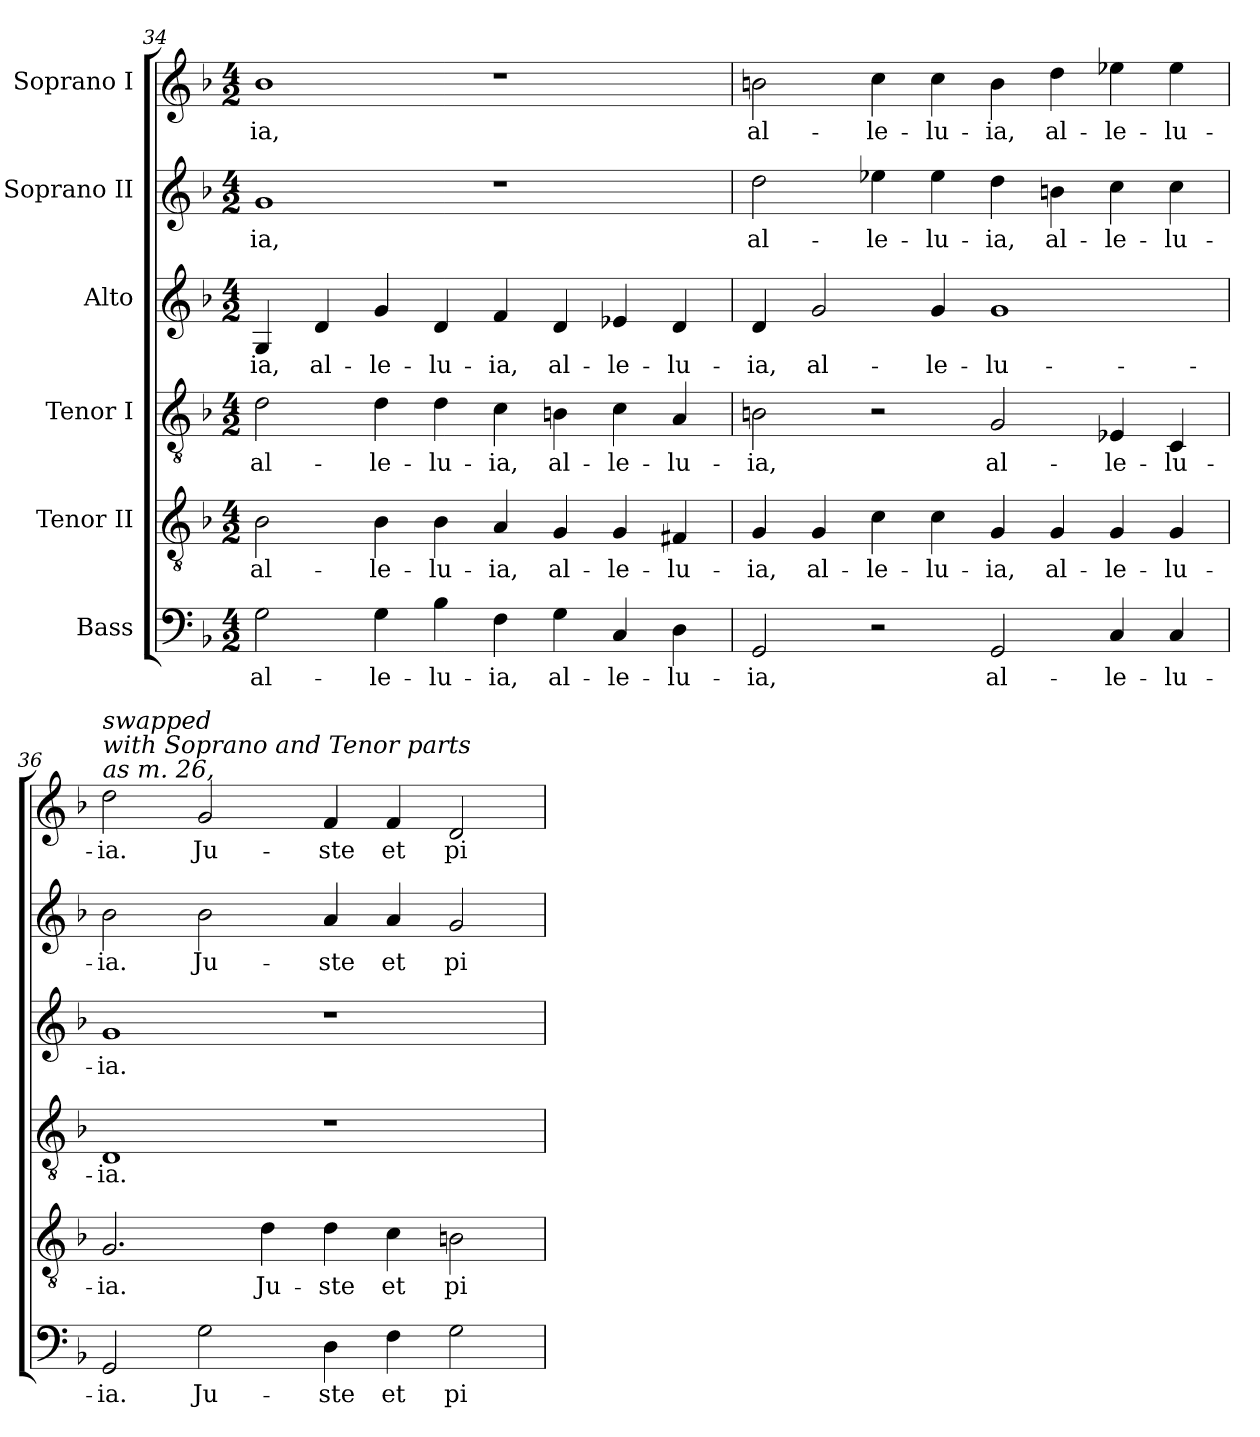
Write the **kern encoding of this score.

**kern	**text	**kern	**text	**kern	**text	**kern	**text	**kern	**text	**kern	**text
*part6	*part6	*part5	*part5	*part4	*part4	*part3	*part3	*part2	*part2	*part1	*part1
*staff6	*staff6	*staff5	*staff5	*staff4	*staff4	*staff3	*staff3	*staff2	*staff2	*staff1	*staff1
*I"Bass	*	*I"Tenor II	*	*I"Tenor I	*	*I"Alto	*	*I"Soprano II	*	*I"Soprano I	*
!!LO:LB:g=z
*clefF4	*	*clefGv2	*	*clefGv2	*	*clefG2	*	*clefG2	*	*clefG2	*
*k[b-]	*	*k[b-]	*	*k[b-]	*	*k[b-]	*	*k[b-]	*	*k[b-]	*
*F:	*	*F:	*	*F:	*	*F:	*	*F:	*	*F:	*
*M4/2	*	*M4/2	*	*M4/2	*	*M4/2	*	*M4/2	*	*M4/2	*
=34	=34	=34	=34	=34	=34	=34	=34	=34	=34	=34	=34
!	!LO:LY:b:color=#000000	!	!	!	!	!	!	!	!	!	!
!	!	!	!LO:LY:b:color=#000000	!	!	!	!	!	!	!	!
!	!	!	!	!	!LO:LY:b:color=#000000	!	!	!	!	!	!
!	!	!	!	!	!	!	!LO:LY:b:color=#000000	!	!	!	!
!	!	!	!	!	!	!	!	!	!LO:LY:b:color=#000000	!	!
!	!	!	!	!	!	!	!	!	!	!	!LO:LY:b:color=#000000
2Gi\	al-	2B-i\	al-	2di\	al-	4Gi/	-ia,	1gi	-ia,	1b-i	-ia,
!	!	!	!	!	!	!	!LO:LY:b:color=#000000	!	!	!	!
.	.	.	.	.	.	4di/	al-	.	.	.	.
!	!LO:LY:b:color=#000000	!	!	!	!	!	!	!	!	!	!
!	!	!	!LO:LY:b:color=#000000	!	!	!	!	!	!	!	!
!	!	!	!	!	!LO:LY:b:color=#000000	!	!	!	!	!	!
!	!	!	!	!	!	!	!LO:LY:b:color=#000000	!	!	!	!
4Gi\	-le-	4B-i\	-le-	4di\	-le-	4gi/	-le-	.	.	.	.
!	!LO:LY:b:color=#000000	!	!	!	!	!	!	!	!	!	!
!	!	!	!LO:LY:b:color=#000000	!	!	!	!	!	!	!	!
!	!	!	!	!	!LO:LY:b:color=#000000	!	!	!	!	!	!
!	!	!	!	!	!	!	!LO:LY:b:color=#000000	!	!	!	!
4B-i\	-lu-	4B-i\	-lu-	4di\	-lu-	4di/	-lu-	.	.	.	.
!	!LO:LY:b:color=#000000	!	!	!	!	!	!	!	!	!	!
!	!	!	!LO:LY:b:color=#000000	!	!	!	!	!	!	!	!
!	!	!	!	!	!LO:LY:b:color=#000000	!	!	!	!	!	!
!	!	!	!	!	!	!	!LO:LY:b:color=#000000	!	!	!	!
4Fi\	-ia,	4Ai/	-ia,	4ci\	-ia,	4fi/	-ia,	1r	.	1r	.
!	!LO:LY:b:color=#000000	!	!	!	!	!	!	!	!	!	!
!	!	!	!LO:LY:b:color=#000000	!	!	!	!	!	!	!	!
!	!	!	!	!	!LO:LY:b:color=#000000	!	!	!	!	!	!
!	!	!	!	!	!	!	!LO:LY:b:color=#000000	!	!	!	!
4Gi\	al-	4Gi/	al-	4Bni\	al-	4di/	al-	.	.	.	.
!	!LO:LY:b:color=#000000	!	!	!	!	!	!	!	!	!	!
!	!	!	!LO:LY:b:color=#000000	!	!	!	!	!	!	!	!
!	!	!	!	!	!LO:LY:b:color=#000000	!	!	!	!	!	!
!	!	!	!	!	!	!	!LO:LY:b:color=#000000	!	!	!	!
4Ci/	-le-	4Gi/	-le-	4ci\	-le-	4e-Xi/	-le-	.	.	.	.
!	!LO:LY:b:color=#000000	!	!	!	!	!	!	!	!	!	!
!	!	!	!LO:LY:b:color=#000000	!	!	!	!	!	!	!	!
!	!	!	!	!	!LO:LY:b:color=#000000	!	!	!	!	!	!
!	!	!	!	!	!	!	!LO:LY:b:color=#000000	!	!	!	!
4Di\	-lu-	4F#Xi/	-lu-	4Ai/	-lu-	4di/	-lu-	.	.	.	.
=35	=35	=35	=35	=35	=35	=35	=35	=35	=35	=35	=35
!	!LO:LY:b:color=#000000	!	!	!	!	!	!	!	!	!	!
!	!	!	!LO:LY:b:color=#000000	!	!	!	!	!	!	!	!
!	!	!	!	!	!LO:LY:b:color=#000000	!	!	!	!	!	!
!	!	!	!	!	!	!	!LO:LY:b:color=#000000	!	!	!	!
!	!	!	!	!	!	!	!	!	!LO:LY:b:color=#000000	!	!
!	!	!	!	!	!	!	!	!	!	!	!LO:LY:b:color=#000000
2GGi/	-ia,	4Gi/	-ia,	2Bni\	-ia,	4di/	-ia,	2ddi\	al-	2bni\	al-
!	!	!	!LO:LY:b:color=#000000	!	!	!	!	!	!	!	!
!	!	!	!	!	!	!	!LO:LY:b:color=#000000	!	!	!	!
.	.	4Gi/	al-	.	.	2gi/	al-	.	.	.	.
!	!	!	!LO:LY:b:color=#000000	!	!	!	!	!	!	!	!
!	!	!	!	!	!	!	!	!	!LO:LY:b:color=#000000	!	!
!	!	!	!	!	!	!	!	!	!	!	!LO:LY:b:color=#000000
2r	.	4ci\	-le-	2r	.	.	.	4ee-Xi\	-le-	4cci\	-le-
!	!	!	!LO:LY:b:color=#000000	!	!	!	!	!	!	!	!
!	!	!	!	!	!	!	!LO:LY:b:color=#000000	!	!	!	!
!	!	!	!	!	!	!	!	!	!LO:LY:b:color=#000000	!	!
!	!	!	!	!	!	!	!	!	!	!	!LO:LY:b:color=#000000
.	.	4ci\	-lu-	.	.	4gi/	-le-	4ee-i\	-lu-	4cci\	-lu-
!	!LO:LY:b:color=#000000	!	!	!	!	!	!	!	!	!	!
!	!	!	!LO:LY:b:color=#000000	!	!	!	!	!	!	!	!
!	!	!	!	!	!LO:LY:b:color=#000000	!	!	!	!	!	!
!	!	!	!	!	!	!	!LO:LY:b:color=#000000	!	!	!	!
!	!	!	!	!	!	!	!	!	!LO:LY:b:color=#000000	!	!
!	!	!	!	!	!	!	!	!	!	!	!LO:LY:b:color=#000000
2GGi/	al-	4Gi/	-ia,	2Gi/	al-	1gi	-lu-	4ddi\	-ia,	4bi\	-ia,
!	!	!	!LO:LY:b:color=#000000	!	!	!	!	!	!	!	!
!	!	!	!	!	!	!	!	!	!LO:LY:b:color=#000000	!	!
!	!	!	!	!	!	!	!	!	!	!	!LO:LY:b:color=#000000
.	.	4Gi/	al-	.	.	.	.	4bni\	al-	4ddi\	al-
!	!LO:LY:b:color=#000000	!	!	!	!	!	!	!	!	!	!
!	!	!	!LO:LY:b:color=#000000	!	!	!	!	!	!	!	!
!	!	!	!	!	!LO:LY:b:color=#000000	!	!	!	!	!	!
!	!	!	!	!	!	!	!	!	!LO:LY:b:color=#000000	!	!
!	!	!	!	!	!	!	!	!	!	!	!LO:LY:b:color=#000000
4Ci/	-le-	4Gi/	-le-	4E-Xi/	-le-	.	.	4cci\	-le-	4ee-Xi\	-le-
!	!LO:LY:b:color=#000000	!	!	!	!	!	!	!	!	!	!
!	!	!	!LO:LY:b:color=#000000	!	!	!	!	!	!	!	!
!	!	!	!	!	!LO:LY:b:color=#000000	!	!	!	!	!	!
!	!	!	!	!	!	!	!	!	!LO:LY:b:color=#000000	!	!
!	!	!	!	!	!	!	!	!	!	!	!LO:LY:b:color=#000000
4Ci/	-lu-	4Gi/	-lu-	4Ci/	-lu-	.	.	4cci\	-lu-	4ee-i\	-lu-
=36	=36	=36	=36	=36	=36	=36	=36	=36	=36	=36	=36
!	!LO:LY:b:color=#000000	!	!	!	!	!	!	!	!	!	!
!	!	!	!LO:LY:b:color=#000000	!	!	!	!	!	!	!	!
!	!	!	!	!	!LO:LY:b:color=#000000	!	!	!	!	!	!
!	!	!	!	!	!	!	!LO:LY:b:color=#000000	!	!	!	!
!	!	!	!	!	!	!	!	!	!LO:LY:b:color=#000000	!	!
!	!	!	!	!	!	!	!	!	!	!LO:TX:a:i:t=as m. 26,	!
!	!	!	!	!	!	!	!	!	!	!LO:TX:i:t=with Soprano and Tenor parts	!
!	!	!	!	!	!	!	!	!	!	!LO:TX:i:t=swapped	!
!	!	!	!	!	!	!	!	!	!	!	!LO:LY:b:color=#000000
2GGi/	-ia.	2.Gi/	-ia.	1Di	-ia.	1gi	-ia.	2b-i\	-ia.	2ddi\	-ia.
!	!LO:LY:b:color=#000000	!	!	!	!	!	!	!	!	!	!
!	!	!	!	!	!	!	!	!	!LO:LY:b:color=#000000	!	!
!	!	!	!	!	!	!	!	!	!	!	!LO:LY:b:color=#000000
2Gi\	Ju-	.	.	.	.	.	.	2b-i\	Ju-	2gi/	Ju-
!	!	!	!LO:LY:b:color=#000000	!	!	!	!	!	!	!	!
.	.	4di\	Ju-	.	.	.	.	.	.	.	.
!	!LO:LY:b:color=#000000	!	!	!	!	!	!	!	!	!	!
!	!	!	!LO:LY:b:color=#000000	!	!	!	!	!	!	!	!
!	!	!	!	!	!	!	!	!	!LO:LY:b:color=#000000	!	!
!	!	!	!	!	!	!	!	!	!	!	!LO:LY:b:color=#000000
4Di\	-ste	4di\	-ste	1r	.	1r	.	4ai/	-ste	4fi/	-ste
!	!LO:LY:b:color=#000000	!	!	!	!	!	!	!	!	!	!
!	!	!	!LO:LY:b:color=#000000	!	!	!	!	!	!	!	!
!	!	!	!	!	!	!	!	!	!LO:LY:b:color=#000000	!	!
!	!	!	!	!	!	!	!	!	!	!	!LO:LY:b:color=#000000
4Fi\	et	4ci\	et	.	.	.	.	4ai/	et	4fi/	et
!	!LO:LY:b:color=#000000	!	!	!	!	!	!	!	!	!	!
!	!	!	!LO:LY:b:color=#000000	!	!	!	!	!	!	!	!
!	!	!	!	!	!	!	!	!	!LO:LY:b:color=#000000	!	!
!	!	!	!	!	!	!	!	!	!	!	!LO:LY:b:color=#000000
2Gi\	pi-	2Bni\	pi-	.	.	.	.	2gi/	pi-	2di/	pi-
=	=	=	=	=	=	=	=	=	=	=	=
*-	*-	*-	*-	*-	*-	*-	*-	*-	*-	*-	*-
